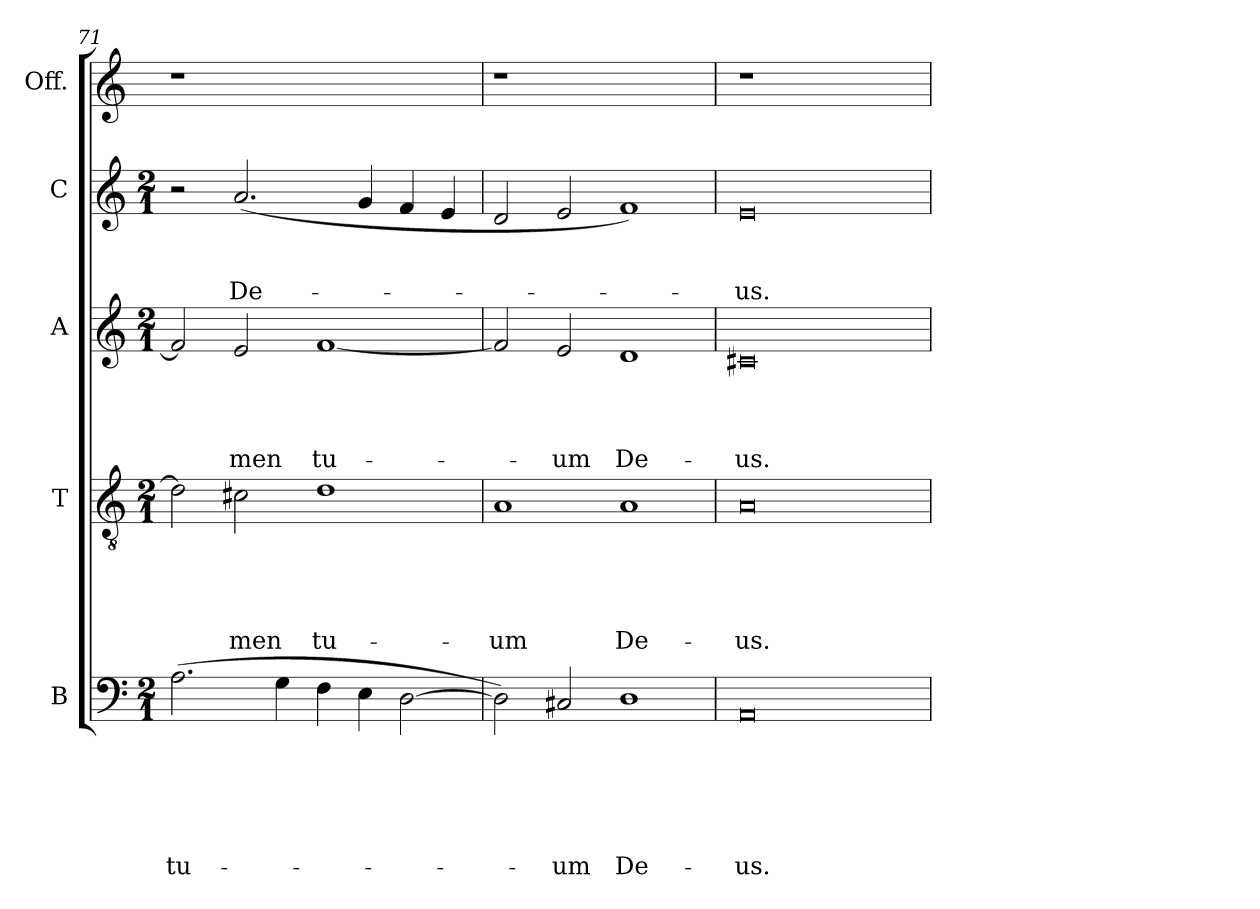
**kern	**text	**text	**text	**text	**text	**text	**kern	**text	**text	**text	**text	**text	**kern	**text	**text	**text	**text	**kern	**text	**text	**text	**kern
*part5	*part5	*part5	*part5	*part5	*part5	*part5	*part4	*part4	*part4	*part4	*part4	*part4	*part3	*part3	*part3	*part3	*part3	*part2	*part2	*part2	*part2	*part1
*staff5	*staff5	*staff5	*staff5	*staff5	*staff5	*staff5	*staff4	*staff4	*staff4	*staff4	*staff4	*staff4	*staff3	*staff3	*staff3	*staff3	*staff3	*staff2	*staff2	*staff2	*staff2	*staff1
*I"B	*	*	*	*	*	*	*I"T	*	*	*	*	*	*I"A	*	*	*	*	*I"C	*	*	*	*I"Off.
*I'B	*	*	*	*	*	*	*I'T	*	*	*	*	*	*I'A	*	*	*	*	*I'C	*	*	*	*
*clefF4	*	*	*	*	*	*	*clefGv2	*	*	*	*	*	*clefG2	*	*	*	*	*clefG2	*	*	*	*clefG2
*k[]	*	*	*	*	*	*	*k[]	*	*	*	*	*	*k[]	*	*	*	*	*k[]	*	*	*	*k[]
*C:	*	*	*	*	*	*	*C:	*	*	*	*	*	*C:	*	*	*	*	*C:	*	*	*	*C:
*M2/1	*	*	*	*	*	*	*M2/1	*	*	*	*	*	*M2/1	*	*	*	*	*M2/1	*	*	*	*
=71	=71	=71	=71	=71	=71	=71	=71	=71	=71	=71	=71	=71	=71	=71	=71	=71	=71	=71	=71	=71	=71	=71
!	!	!	!	!	!	!LO:LY:b	!	!	!	!	!	!	!	!	!	!	!	!	!	!	!	!
(>2.A\	.	.	.	.	.	tu-	2d\]	.	.	.	.	.	2f/]	.	.	.	.	2r	.	.	.	1r
!	!	!	!	!	!	!	!	!	!	!	!	!LO:LY:b	!	!	!	!	!LO:LY:b	!	!	!	!LO:LY:b	!
.	.	.	.	.	.	.	2c#X\	.	.	.	.	-men	2e/	.	.	.	-men	(<2.a/	.	.	De-	.
4G\	.	.	.	.	.	.	.	.	.	.	.	.	.	.	.	.	.	.	.	.	.	.
!	!	!	!	!	!	!	!	!	!	!	!	!LO:LY:b	!	!	!	!	!LO:LY:b	!	!	!	!	!
4F\	.	.	.	.	.	.	1d	.	.	.	.	tu-	[<1f	.	.	.	tu-	.	.	.	.	1ryy
4E\	.	.	.	.	.	.	.	.	.	.	.	.	.	.	.	.	.	4g/	.	.	.	.
[>2D\	.	.	.	.	.	.	.	.	.	.	.	.	.	.	.	.	.	4f/	.	.	.	.
.	.	.	.	.	.	.	.	.	.	.	.	.	.	.	.	.	.	4e/	.	.	.	.
=72	=72	=72	=72	=72	=72	=72	=72	=72	=72	=72	=72	=72	=72	=72	=72	=72	=72	=72	=72	=72	=72	=72
!	!	!	!	!	!	!	!	!	!	!	!	!LO:LY:b	!	!	!	!	!	!	!	!	!	!
2D\])	.	.	.	.	.	.	1A	.	.	.	.	-um	2f/]	.	.	.	.	2d/	.	.	.	1r
!	!	!	!	!	!	!LO:LY:b	!	!	!	!	!	!	!	!	!	!	!LO:LY:b	!	!	!	!	!
2C#X/	.	.	.	.	.	-um	.	.	.	.	.	.	2e/	.	.	.	-um	2e/	.	.	.	.
!	!	!	!	!	!	!LO:LY:b	!	!	!	!	!	!LO:LY:b	!	!	!	!	!LO:LY:b	!	!	!	!	!
1D	.	.	.	.	.	De-	1A	.	.	.	.	De-	1d	.	.	.	De-	1f)	.	.	.	1ryy
=73	=73	=73	=73	=73	=73	=73	=73	=73	=73	=73	=73	=73	=73	=73	=73	=73	=73	=73	=73	=73	=73	=73
!	!	!	!	!	!	!LO:LY:b	!	!	!	!	!	!LO:LY:b	!	!	!	!	!LO:LY:b	!	!	!	!LO:LY:b	!
0AA	.	.	.	.	.	-us.	0A	.	.	.	.	-us.	0c#X	.	.	.	-us.	0e	.	.	-us.	1r
.	.	.	.	.	.	.	.	.	.	.	.	.	.	.	.	.	.	.	.	.	.	1ryy
=	=	=	=	=	=	=	=	=	=	=	=	=	=	=	=	=	=	=	=	=	=	=
*-	*-	*-	*-	*-	*-	*-	*-	*-	*-	*-	*-	*-	*-	*-	*-	*-	*-	*-	*-	*-	*-	*-
